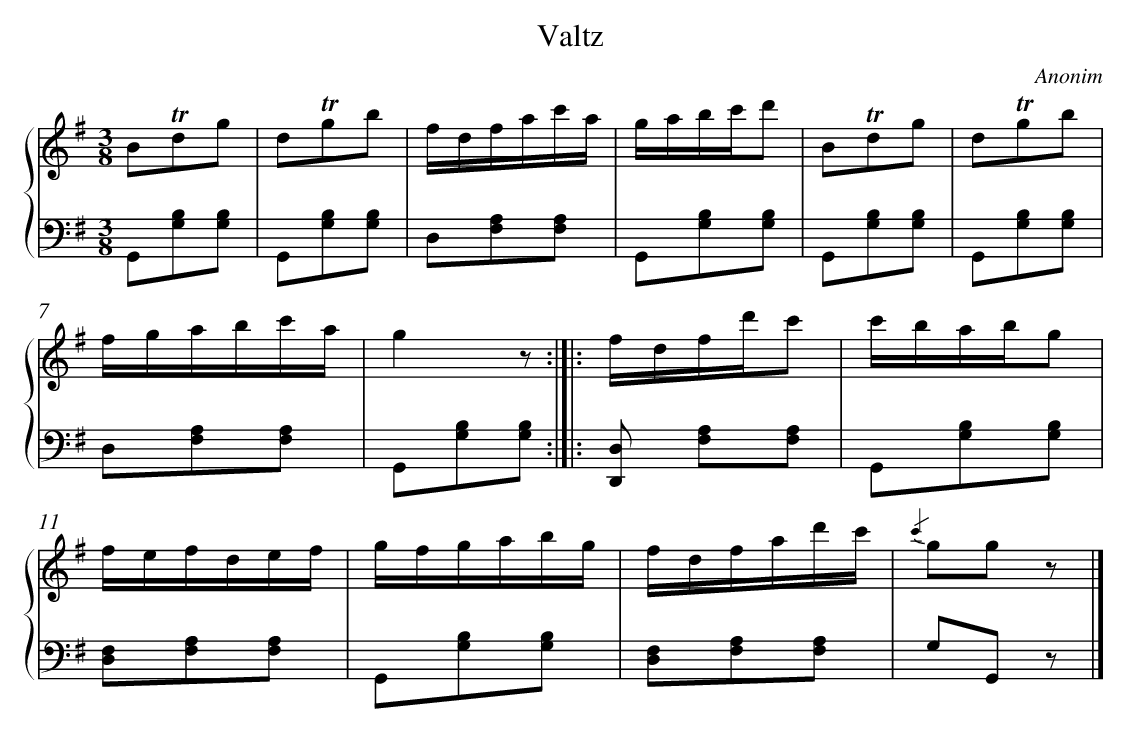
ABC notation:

X:1
T: Valtz
C: Anonim
L: 1/8
M: 3/8
%%staves {1 2}
V: 1 clef=treble
V: 2 clef=bass
K: G
[V:1] B!trill!dg |
[V:2] G,,[B,G,][B,G,] |
[V:1] d!trill!gb |
[V:2] G,,[B,G,][B,G,] |
[V:1] f/d/f/a/c'/a/ |
[V:2] D,[A,F,][A,F,] |
[V:1] g/a/b/c'/d' |
[V:2] G,,[B,G,][B,G,] |
[V:1] B!trill!dg |
[V:2] G,,[B,G,][B,G,] |
[V:1] d!trill!gb |
[V:2] G,,[B,G,][B,G,] |
[V:1] f/g/a/b/c'/a/ |
[V:2] D,[A,F,][A,F,] |
[V:1] g2z :|]|:
[V:2] G,,[B,G,][B,G,] :|]|:
[V:1] f/d/f/d'/c' |
[V:2] [D,D,,] [A,F,][A,F,] |
[V:1] c'/b/a/b/g |
[V:2] G,,[B,G,][B,G,] |
[V:1] f/e/f/d/e/f/ |
[V:2] [F,D,][A,F,][A,F,] |
[V:1] g/f/g/a/b/g/ |
[V:2] G,,[B,G,][B,G,] |
[V:1] f/d/f/a/d'/c'/ |
[V:2] [F,D,][A,F,][A,F,] |
[V:1] {/c'2} gg z |]
[V:2] G,G,, z |]
